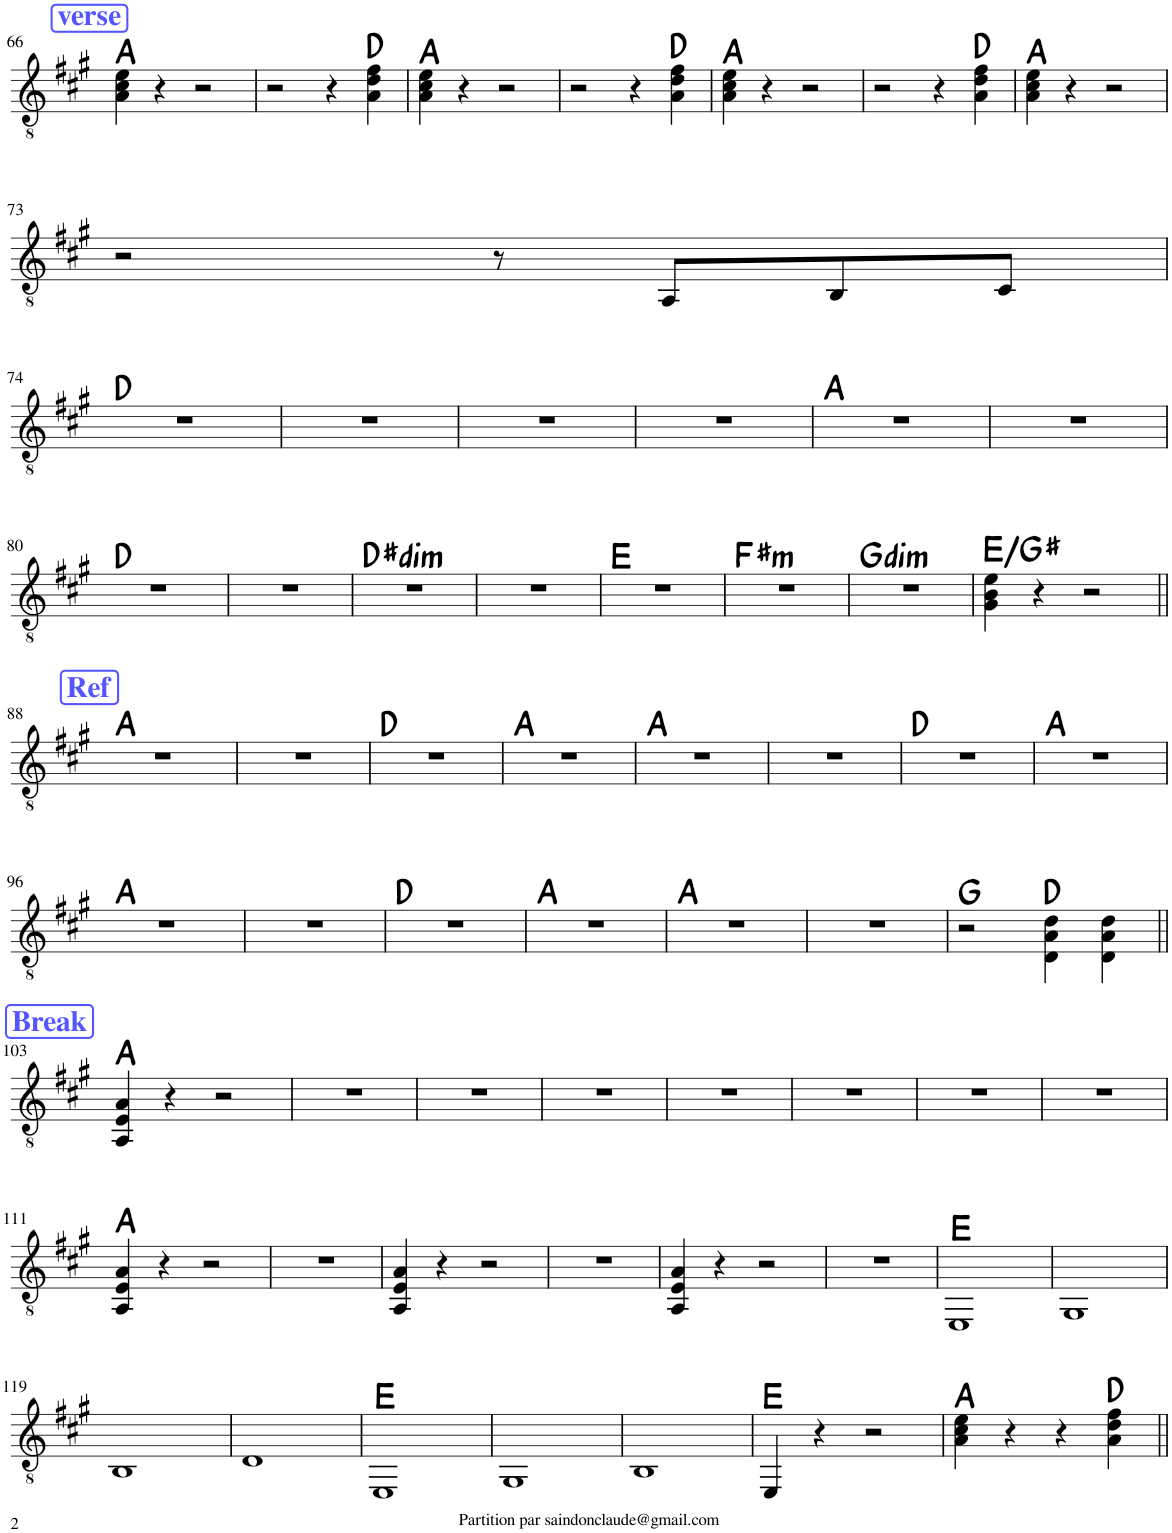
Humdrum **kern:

**kern	**harte
*part1	*part1
*staff1	*
*I"Classical Guitar	*
*I'Guit.	*
!!LO:PB:g=z
*clefGv2	*
*k[f#c#g#]	*
*M4/4	*
!!LO:REH:place=s1:a:B:cj:color=#5555FF:fs=14:t=verse
=66	=66
4A\ 4c#\ 4e\	A:maj
4r	.
2r	.
=67	=67
2r	.
4r	.
4A\ 4d\ 4f#\	D:maj
=68	=68
4A\ 4c#\ 4e\	A:maj
4r	.
2r	.
=69	=69
2r	.
4r	.
4A\ 4d\ 4f#\	D:maj
=70	=70
4A\ 4c#\ 4e\	A:maj
4r	.
2r	.
=71	=71
2r	.
4r	.
4A\ 4d\ 4f#\	D:maj
=72	=72
4A\ 4c#\ 4e\	A:maj
4r	.
2r	.
!!LO:LB:g=z
=73	=73
2r	.
8r	.
8AA/L	.
8BB/	.
8C#/J	.
!!LO:LB:g=z
=74	=74
1r	D:maj
=75	=75
1r	.
=76	=76
1r	.
=77	=77
1r	.
=78	=78
1r	A:maj
=79	=79
1r	.
!!LO:LB:g=z
=80	=80
1r	D:maj
=81	=81
1r	.
=82	=82
!	!LO:H:kt=dim
1r	D#:dim
=83	=83
1r	.
=84	=84
1r	E:maj
=85	=85
!	!LO:H:kt=m
1r	F#:min
=86	=86
!	!LO:H:kt=dim
1r	G:dim
=87	=87
4G#\ 4B\ 4e\	E:maj/3
4r	.
2r	.
!!LO:LB:g=z
!!LO:REH:place=s1:a:B:cj:color=#5555FF:fs=14:t=Ref
=88||	=88||
1r	A:maj
=89	=89
1r	.
=90	=90
1r	D:maj
=91	=91
1r	A:maj
=92	=92
1r	A:maj
=93	=93
1r	.
=94	=94
1r	D:maj
=95	=95
1r	A:maj
!!LO:LB:g=z
=96	=96
1r	A:maj
=97	=97
1r	.
=98	=98
1r	D:maj
=99	=99
1r	A:maj
=100	=100
1r	A:maj
=101	=101
1r	.
=102	=102
2r	G:maj
4D\ 4A\ 4d\	D:maj
4D\ 4A\ 4d\	.
!!LO:LB:g=z
!!LO:REH:place=s1:a:B:cj:color=#5555FF:fs=14:t=Break
=103||	=103||
4AA/ 4E/ 4A/	A:maj
4r	.
2r	.
=104	=104
1r	.
=105	=105
1r	.
=106	=106
1r	.
=107	=107
1r	.
=108	=108
1r	.
=109	=109
1r	.
=110	=110
1r	.
!!LO:LB:g=z
=111	=111
4AA/ 4E/ 4A/	A:maj
4r	.
2r	.
=112	=112
1r	.
=113	=113
4AA/ 4E/ 4A/	.
4r	.
2r	.
=114	=114
1r	.
=115	=115
4AA/ 4E/ 4A/	.
4r	.
2r	.
=116	=116
1r	.
=117	=117
1EE	E:maj
=118	=118
1GG#	.
!!LO:LB:g=z
=119	=119
1BB	.
=120	=120
1D	.
=121	=121
1EE	E:maj
=122	=122
1GG#	.
=123	=123
1BB	.
=124	=124
4EE/	E:maj
4r	.
2r	.
=125	=125
4A\ 4c#\ 4e\	A:maj
4r	.
4r	.
4A\ 4d\ 4f#\	D:maj
=||	=||
*-	*-
